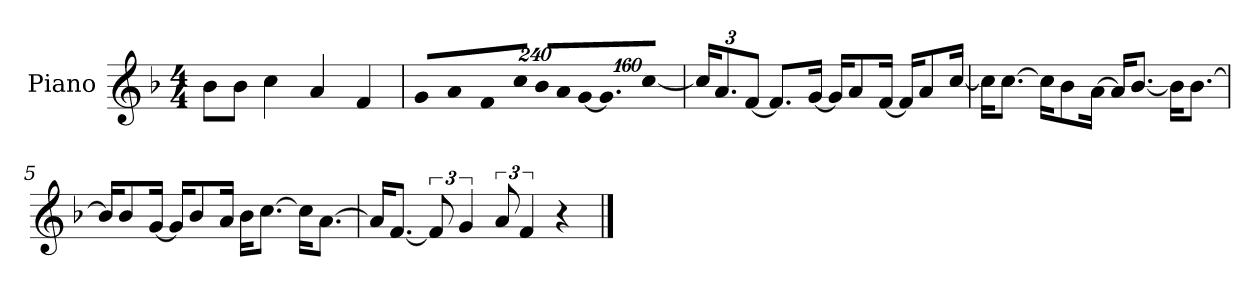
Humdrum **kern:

**kern
*part1
*staff1
*I"Piano
*I'P-no
*clefG2
*k[b-]
*M4/4
*MM90
=1
8b-\L
8b-\J
4cc\
4a/
4f/
=2
*Xbrackettup
!LO:N:vis=8
960%137g/L
!LO:N:vis=8
960%137a/
!LO:N:vis=8
960%137f/
!LO:N:vis=16
1920%137cc/Jk
!LO:N:vis=16
1920%137b-/LL
!LO:N:vis=16
1920%137a/
!LO:N:vis=16
[1920%137g/J
!LO:N:vis=8.
640%137g/]
!LO:N:vis=16
[1920%137cc/Jk
=3
24cc/KL]
12.a/
[12f/J
8.f/L]
[16g/Jk
16g/KL]
8a/
[16f/Jk
16f/KL]
8a/
[16cc/Jk
=4
16cc\KL]
[8.cc\J
16cc\KL]
8b-\
[16a\Jk
16a/KL]
[8.b-/J
16b-\KL]
[8.b-\J
!!LO:LB:g=z
=5
16b-/KL]
8b-/
[16g/Jk
16g/KL]
8b-/
16a/Jk
16b-\KL
[8.cc\J
16cc\KL]
[8.a\J
=6
16a/KL]
[8.f/J
*brackettup
12f/]
6g/
12a/
6f/
4r
==
*-
